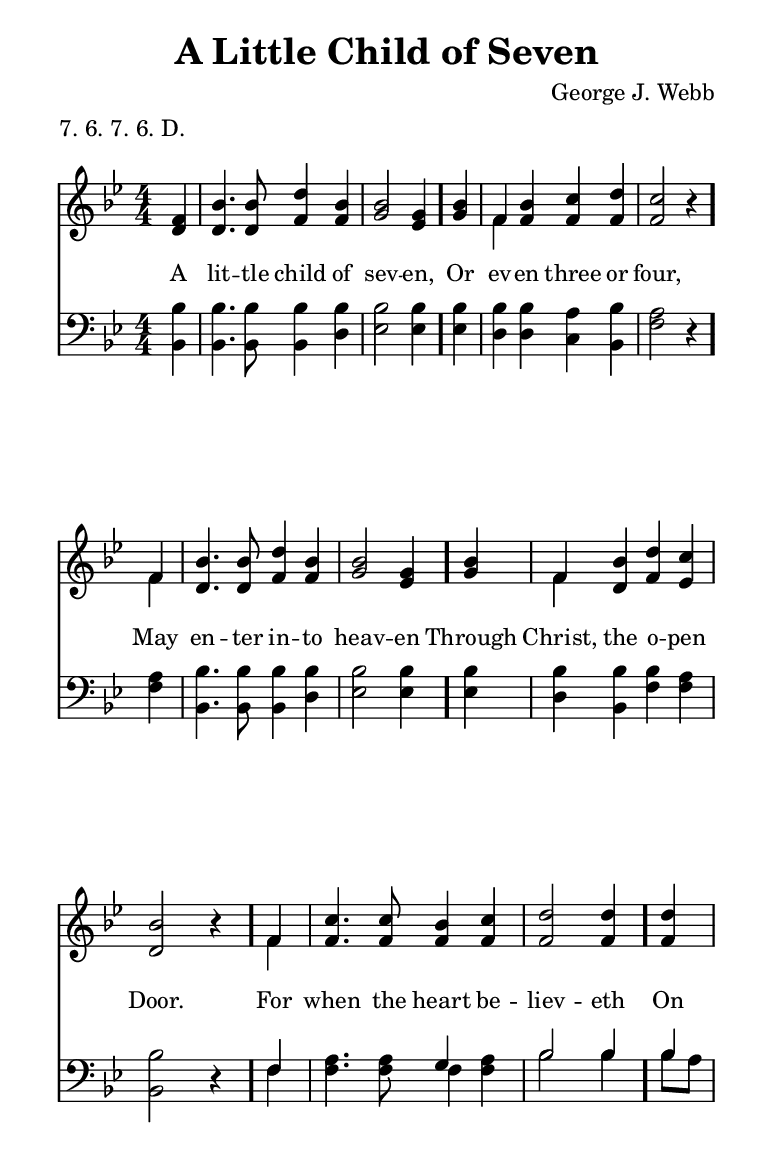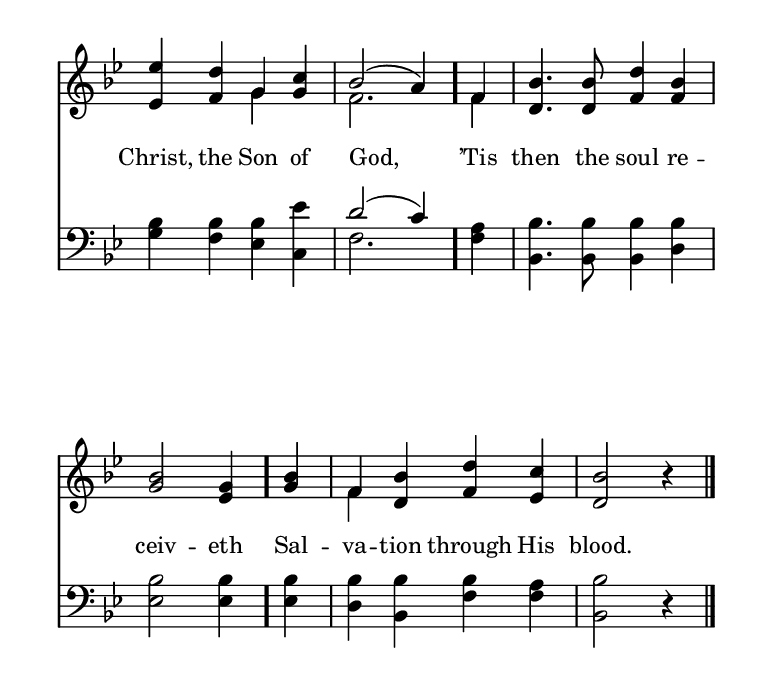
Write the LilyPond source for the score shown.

\include "common/global.ily"
\paper {
  \include "common/paper.ily"
  % TODO increase intra-system spacing
  systems-per-page = #(cond (is-eogsized 4) (#t #f))
}

\header{
  %children
  hymnnumber = "328"
  title = "A Little Child of Seven"
  tunename = "Webb" % identical to EOG220
  meter = "7. 6. 7. 6. D."
  poet = ""
  composer = "George J. Webb"
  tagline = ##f
}

global = {
  \include "common/overrides.ily"
  \override Staff.TimeSignature.style = #'numbered
  \time 4/4
  \override Score.MetronomeMark.transparent = ##t % hide all fermata changes too
  \tempo 4=90
  \key bes \major
  \partial 4
  \autoBeamOff
}

patternA = { c4 | c4. c8 c4 c | c2 c4 }
patternB = { c4 | c c c c | c2 c4 }
patternC = { c4 | c4 c c, c | c2( c4) }
patternD = { c4 | c4 c c, c | c2. }
patternE = { c8[ c] | c4 c c, c | c2. }

notesSoprano = {
\global
\relative c' {

  f4 | bes4. bes8 d4 bes | bes2 g4
  bes4 | f bes c d | c2 r4 \eogbreak
  f,4 | bes4. bes8 d4 bes | bes2 g4
  bes4 | f bes d c | bes2 r4 \eogbreak

  f4 | c'4. c8 bes4 c | d2 d4
  d4 | ees4 d g, c | bes2( a4) \eogbreak
  f4 | bes4. bes8 d4 bes | bes2 g4
  bes4 | f bes d c | bes2 r4

  \bar "|."

}
}

notesAlto = {
\global
\relative e' {

  \changePitch \patternA { d | d d f f | g ees }
  \changePitch \patternB { g | f f f f | f r }
  \changePitch \patternA { f | d d f f | g ees }
  \changePitch \patternB { g | f d f ees | d r }

  \changePitch \patternA { f | f f f f | f f }
  \changePitch \patternD { f | ees f g g | f }
  \changePitch \patternA { f | d d f f | g ees }
  \changePitch \patternB { g | f d f ees | d r }

}
}

notesTenor = {
\global
\relative a {

  \changePitch \patternA { bes | bes bes bes bes | bes bes }
  \changePitch \patternB { bes | bes bes a bes | a r }
  \changePitch \patternA { a | bes bes bes bes | bes bes }
  \changePitch \patternB { bes | bes bes bes a | bes r }

  \changePitch \patternA { f | a a g a | bes bes }
  \changePitch \patternC { bes | bes bes bes ees | d c }
  \changePitch \patternA { a | bes bes bes bes | bes bes }
  \changePitch \patternB { bes | bes bes bes a | bes r }

}
}

notesBass = {
\global
\relative f, {

  \changePitch \patternA { bes | bes bes bes d | ees ees }
  \changePitch \patternB { ees | d d c bes | f' r }
  \changePitch \patternA { f | bes, bes bes d | ees ees }
  \changePitch \patternB { ees | d bes f' f | bes, r }

  \changePitch \patternA { f' | f f f f | bes bes }
  \changePitch \patternE { bes a | g f ees c | f }
  \changePitch \patternA { f | bes, bes bes d | ees ees }
  \changePitch \patternB { ees | d bes f' f | bes, r }

}
}

wordsA = \lyricmode {

A lit -- tle child of sev -- en, \bar "."
Or ev -- en three or four, \bar "."
May en -- ter in -- to heav -- en \bar "."
Through Christ, the o -- pen Door. \bar "."
For when the heart be -- liev -- eth \bar "."
On Christ, the Son of God, \bar "."
’Tis then the soul re -- ceiv -- eth \bar "."
Sal -- va -- tion through His blood. \bar "."

}

\score {
  \context ChoirStaff <<
    \context Staff = upper <<
      \set Staff.autoBeaming = ##f
      \set ChoirStaff.systemStartDelimiter = #'SystemStartBar
      \set ChoirStaff.printPartCombineTexts = ##f
      \partcombine #'(2 . 9) \notesSoprano \notesAlto
      \context NullVoice = sopranos { \voiceOne << \notesSoprano >> }
      \context NullVoice = altos { \voiceTwo << \notesAlto >> }
      \context Lyrics = one   \lyricsto sopranos \wordsA
    >>
    \context Staff = men <<
      \set Staff.autoBeaming = ##f
      \clef bass
      \set ChoirStaff.printPartCombineTexts = ##f
      \partcombine #'(2 . 9) \notesTenor \notesBass
      \context NullVoice = tenors { \voiceOne << \notesTenor >> }
      \context NullVoice = basses { \voiceTwo << \notesBass >> }
    >>
  >>
  \layout {
    \include "common/layout.ily"
  }
  \midi{
    \include "common/midi.ily"
  }
}

\version "2.19.49"  % necessary for upgrading to future LilyPond versions.

% vi:set et ts=2 sw=2 ai nocindent syntax=lilypond:
